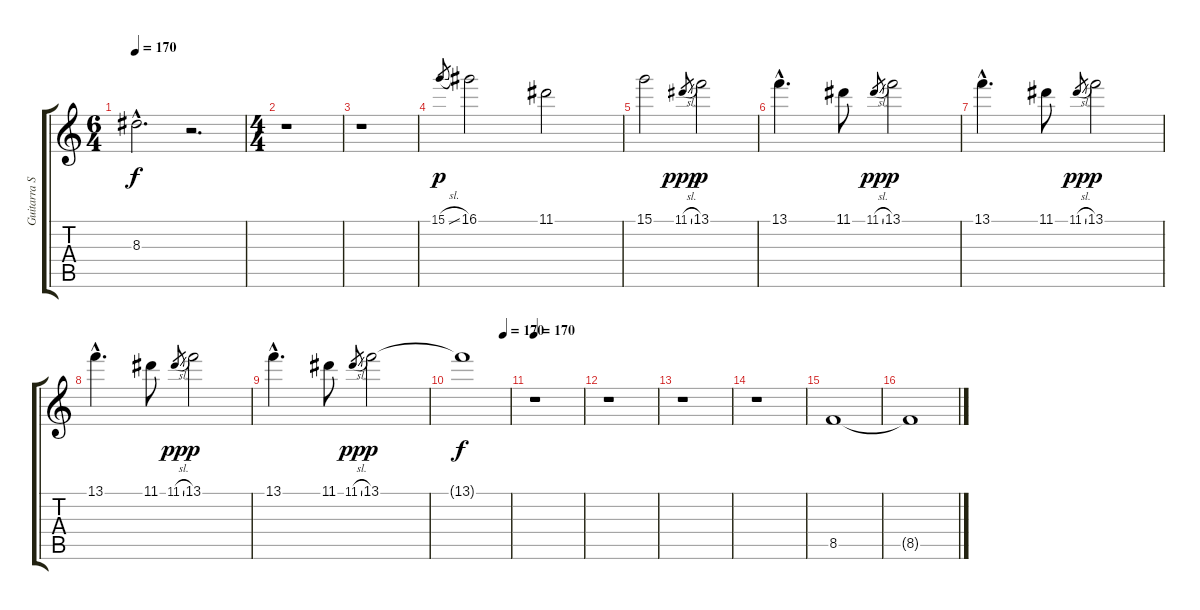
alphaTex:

\track ("Guitarra Solo" "Guitarra S") {instrument overdrivenguitar}
\staff {score tabs}
\tuning (E4 B3 G3 D3 A2 E2) {hide}
\ts (6 4)
\tempo 170
\clef g2
\ks c
8.3{hac t}.2{d dy f} r.2{d} |
\ts (4 4)
r.1 |
r.1 |
15.1{sl}.8{gr dy p} 16.1.2 11.1.2 |
15.1.2 11.1{sl}.8{gr dy ppp} 13.1.2{dy p} |
13.1{hac}.4{d} 11.1.8 11.1{sl}.8{gr dy pp} 13.1.2{dy p} |
13.1{hac}.4{d} 11.1.8 11.1{sl}.8{gr dy pp} 13.1.2{dy p} |
13.1{hac}.4{d} 11.1.8 11.1{sl}.8{gr dy pp} 13.1.2{dy p} |
13.1{hac}.4{d} 11.1.8 11.1{sl}.8{gr dy pp} 13.1.2{dy p} |
\tempo (170 0.875)
13.1{t}.1{dy f} |
\tempo 170
r.1 |
r.1 |
r.1 |
r.1 |
8.5.1 |
8.5{t}.1
